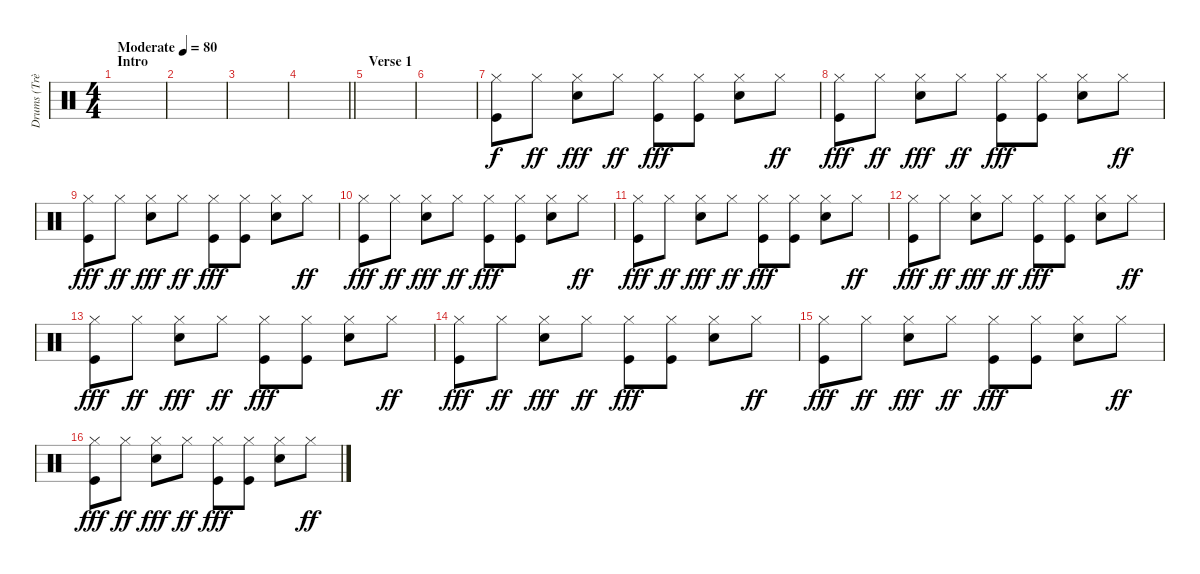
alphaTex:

\track ("Drums (Trè Cool)" "Drums (Trè") {instrument percussion}
\staff {score}
\articulation defaults
\ts (4 4)
\section ("" "Intro")
\tempo (80 "Moderate")
\clef neutral
\ks c
|
|
|
\barLineRight lightlight
|
\section ("" "Verse 1")
|
|
("Hi-Hat (closed)" "Kick (hit)").8 "Hi-Hat (closed)".8{dy ff} ("Hi-Hat (closed)" "Snare (hit) 2").8{dy fff} "Hi-Hat (closed)".8{dy ff} ("Hi-Hat (closed)" "Kick (hit)").8{dy fff} ("Hi-Hat (closed)" "Kick (hit)").8 ("Hi-Hat (closed)" "Snare (hit) 2").8 "Hi-Hat (closed)".8{dy ff} |
("Hi-Hat (closed)" "Kick (hit)").8{dy fff} "Hi-Hat (closed)".8{dy ff} ("Hi-Hat (closed)" "Snare (hit) 2").8{dy fff} "Hi-Hat (closed)".8{dy ff} ("Hi-Hat (closed)" "Kick (hit)").8{dy fff} ("Hi-Hat (closed)" "Kick (hit)").8 ("Hi-Hat (closed)" "Snare (hit) 2").8 "Hi-Hat (closed)".8{dy ff} |
("Hi-Hat (closed)" "Kick (hit)").8{dy fff} "Hi-Hat (closed)".8{dy ff} ("Hi-Hat (closed)" "Snare (hit) 2").8{dy fff} "Hi-Hat (closed)".8{dy ff} ("Hi-Hat (closed)" "Kick (hit)").8{dy fff} ("Hi-Hat (closed)" "Kick (hit)").8 ("Hi-Hat (closed)" "Snare (hit) 2").8 "Hi-Hat (closed)".8{dy ff} |
("Hi-Hat (closed)" "Kick (hit)").8{dy fff} "Hi-Hat (closed)".8{dy ff} ("Hi-Hat (closed)" "Snare (hit) 2").8{dy fff} "Hi-Hat (closed)".8{dy ff} ("Hi-Hat (closed)" "Kick (hit)").8{dy fff} ("Hi-Hat (closed)" "Kick (hit)").8 ("Hi-Hat (closed)" "Snare (hit) 2").8 "Hi-Hat (closed)".8{dy ff} |
("Hi-Hat (closed)" "Kick (hit)").8{dy fff} "Hi-Hat (closed)".8{dy ff} ("Hi-Hat (closed)" "Snare (hit) 2").8{dy fff} "Hi-Hat (closed)".8{dy ff} ("Hi-Hat (closed)" "Kick (hit)").8{dy fff} ("Hi-Hat (closed)" "Kick (hit)").8 ("Hi-Hat (closed)" "Snare (hit) 2").8 "Hi-Hat (closed)".8{dy ff} |
("Hi-Hat (closed)" "Kick (hit)").8{dy fff} "Hi-Hat (closed)".8{dy ff} ("Hi-Hat (closed)" "Snare (hit) 2").8{dy fff} "Hi-Hat (closed)".8{dy ff} ("Hi-Hat (closed)" "Kick (hit)").8{dy fff} ("Hi-Hat (closed)" "Kick (hit)").8 ("Hi-Hat (closed)" "Snare (hit) 2").8 "Hi-Hat (closed)".8{dy ff} |
("Hi-Hat (closed)" "Kick (hit)").8{dy fff} "Hi-Hat (closed)".8{dy ff} ("Hi-Hat (closed)" "Snare (hit) 2").8{dy fff} "Hi-Hat (closed)".8{dy ff} ("Hi-Hat (closed)" "Kick (hit)").8{dy fff} ("Hi-Hat (closed)" "Kick (hit)").8 ("Hi-Hat (closed)" "Snare (hit) 2").8 "Hi-Hat (closed)".8{dy ff} |
("Hi-Hat (closed)" "Kick (hit)").8{dy fff} "Hi-Hat (closed)".8{dy ff} ("Hi-Hat (closed)" "Snare (hit) 2").8{dy fff} "Hi-Hat (closed)".8{dy ff} ("Hi-Hat (closed)" "Kick (hit)").8{dy fff} ("Hi-Hat (closed)" "Kick (hit)").8 ("Hi-Hat (closed)" "Snare (hit) 2").8 "Hi-Hat (closed)".8{dy ff} |
("Hi-Hat (closed)" "Kick (hit)").8{dy fff} "Hi-Hat (closed)".8{dy ff} ("Hi-Hat (closed)" "Snare (hit) 2").8{dy fff} "Hi-Hat (closed)".8{dy ff} ("Hi-Hat (closed)" "Kick (hit)").8{dy fff} ("Hi-Hat (closed)" "Kick (hit)").8 ("Hi-Hat (closed)" "Snare (hit) 2").8 "Hi-Hat (closed)".8{dy ff} |
("Hi-Hat (closed)" "Kick (hit)").8{dy fff} "Hi-Hat (closed)".8{dy ff} ("Hi-Hat (closed)" "Snare (hit) 2").8{dy fff} "Hi-Hat (closed)".8{dy ff} ("Hi-Hat (closed)" "Kick (hit)").8{dy fff} ("Hi-Hat (closed)" "Kick (hit)").8 ("Hi-Hat (closed)" "Snare (hit) 2").8 "Hi-Hat (closed)".8{dy ff}
